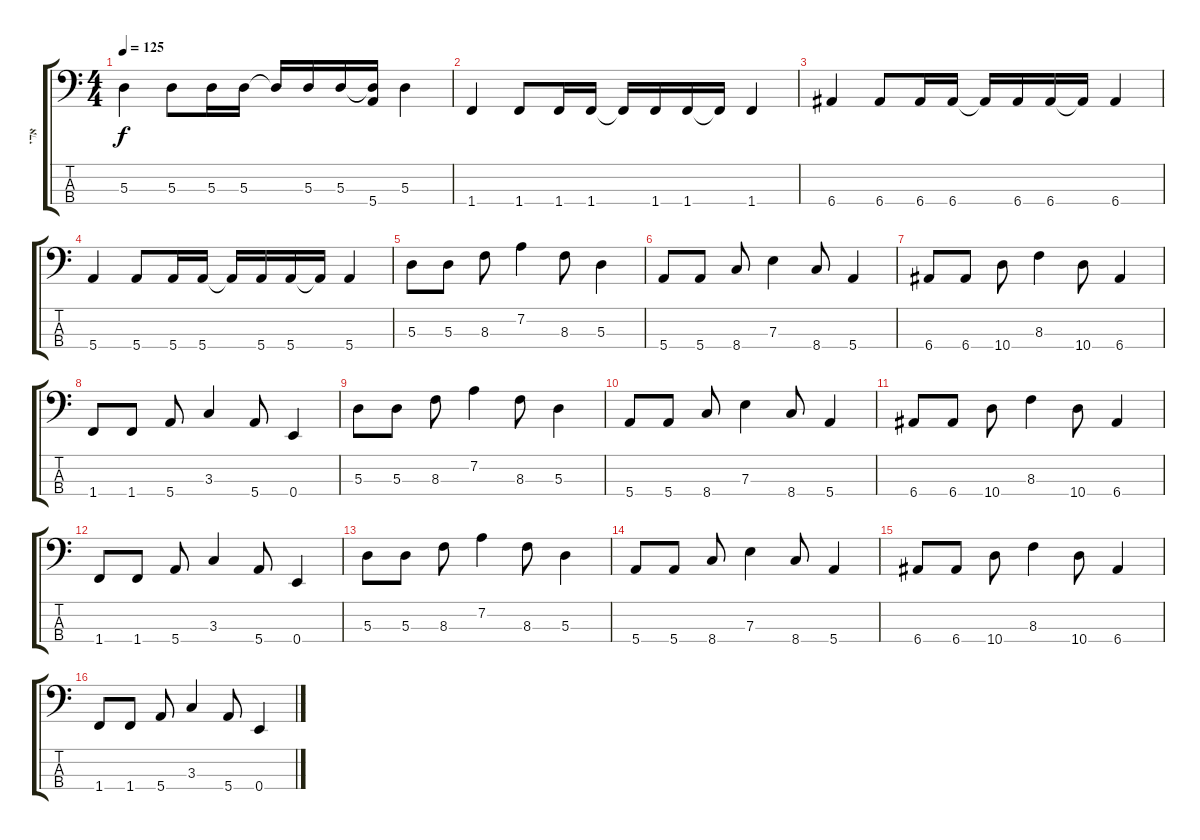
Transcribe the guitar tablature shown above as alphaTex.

\track ("אדי" "אדי") {instrument electricbassfinger}
\staff {score tabs}
\tuning (G2 D2 A1 E1) {hide}
\ts (4 4)
\tempo 125
\clef f4
\ks c
5.3.4{dy f} 5.3.8 5.3.16 5.3.16 5.3{t}.16 5.3.16 5.3.16 (5.3{t} 5.4{t}).16 5.3.4 |
1.4.4 1.4.8 1.4.16 1.4.16 1.4{t}.16 1.4.16 1.4.16 1.4{t}.16 1.4.4 |
6.4.4 6.4.8 6.4.16 6.4.16 6.4{t}.16 6.4.16 6.4.16 6.4{t}.16 6.4.4 |
5.4.4 5.4.8 5.4.16 5.4.16 5.4{t}.16 5.4.16 5.4.16 5.4{t}.16 5.4.4 |
5.3.8 5.3.8 8.3.8 7.2.4 8.3.8 5.3.4 |
5.4.8 5.4.8 8.4.8 7.3.4 8.4.8 5.4.4 |
6.4.8 6.4.8 10.4.8 8.3.4 10.4.8 6.4.4 |
1.4.8 1.4.8 5.4.8 3.3.4 5.4.8 0.4.4 |
5.3.8 5.3.8 8.3.8 7.2.4 8.3.8 5.3.4 |
5.4.8 5.4.8 8.4.8 7.3.4 8.4.8 5.4.4 |
6.4.8 6.4.8 10.4.8 8.3.4 10.4.8 6.4.4 |
1.4.8 1.4.8 5.4.8 3.3.4 5.4.8 0.4.4 |
5.3.8 5.3.8 8.3.8 7.2.4 8.3.8 5.3.4 |
5.4.8 5.4.8 8.4.8 7.3.4 8.4.8 5.4.4 |
6.4.8 6.4.8 10.4.8 8.3.4 10.4.8 6.4.4 |
1.4.8 1.4.8 5.4.8 3.3.4 5.4.8 0.4.4
